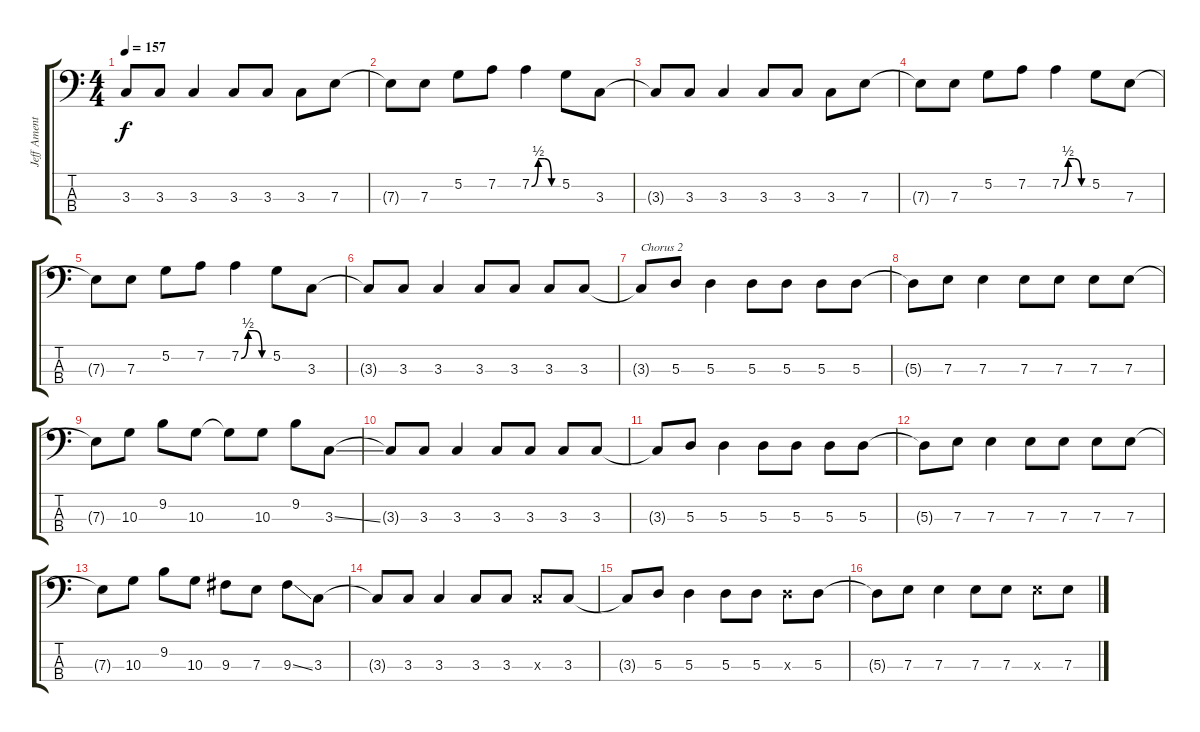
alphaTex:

\track ("Jeff Ament" "Jeff Ament") {instrument electricbassfinger}
\staff {score tabs}
\tuning (G2 D2 A1 E1) {hide}
\ts (4 4)
\tempo 157
\clef f4
\ks c
3.3{t}.8{dy f} 3.3.8 3.3.4 3.3.8 3.3.8 3.3.8 7.3.8 |
7.3{t}.8 7.3.8 5.2.8 7.2.8 7.2{be (custom 0 0 15 2 30 2 45 0 60 0)}.4 5.2.8 3.3.8 |
3.3{t}.8 3.3.8 3.3.4 3.3.8 3.3.8 3.3.8 7.3.8 |
7.3{t}.8 7.3.8 5.2.8 7.2.8 7.2{be (custom 0 0 15 2 30 2 45 0 60 0)}.4 5.2.8 7.3.8 |
7.3{t}.8 7.3.8 5.2.8 7.2.8 7.2{be (custom 0 0 15 2 30 2 45 0 60 0)}.4 5.2.8 3.3.8 |
3.3{t}.8 3.3.8 3.3.4 3.3.8 3.3.8 3.3.8 3.3.8 |
3.3{t}.8{txt "Chorus 2"} 5.3.8 5.3.4 5.3.8 5.3.8 5.3.8 5.3.8 |
5.3{t}.8 7.3.8 7.3.4 7.3.8 7.3.8 7.3.8 7.3.8 |
7.3{t}.8 10.3.8 9.2.8 10.3.8 10.3{t}.8 10.3.8 9.2.8 3.3{ss}.8 |
3.3{t}.8 3.3.8 3.3.4 3.3.8 3.3.8 3.3.8 3.3.8 |
3.3{t}.8 5.3.8 5.3.4 5.3.8 5.3.8 5.3.8 5.3.8 |
5.3{t}.8 7.3.8 7.3.4 7.3.8 7.3.8 7.3.8 7.3.8 |
7.3{t}.8 10.3.8 9.2.8 10.3.8 9.3.8 7.3.8 9.3{ss}.8 3.3.8 |
3.3{t}.8 3.3.8 3.3.4 3.3.8 3.3.8 3.3{x}.8 3.3.8 |
3.3{t}.8 5.3.8 5.3.4 5.3.8 5.3.8 5.3{x}.8 5.3.8 |
5.3{t}.8 7.3.8 7.3.4 7.3.8 7.3.8 7.3{x}.8 7.3.8
